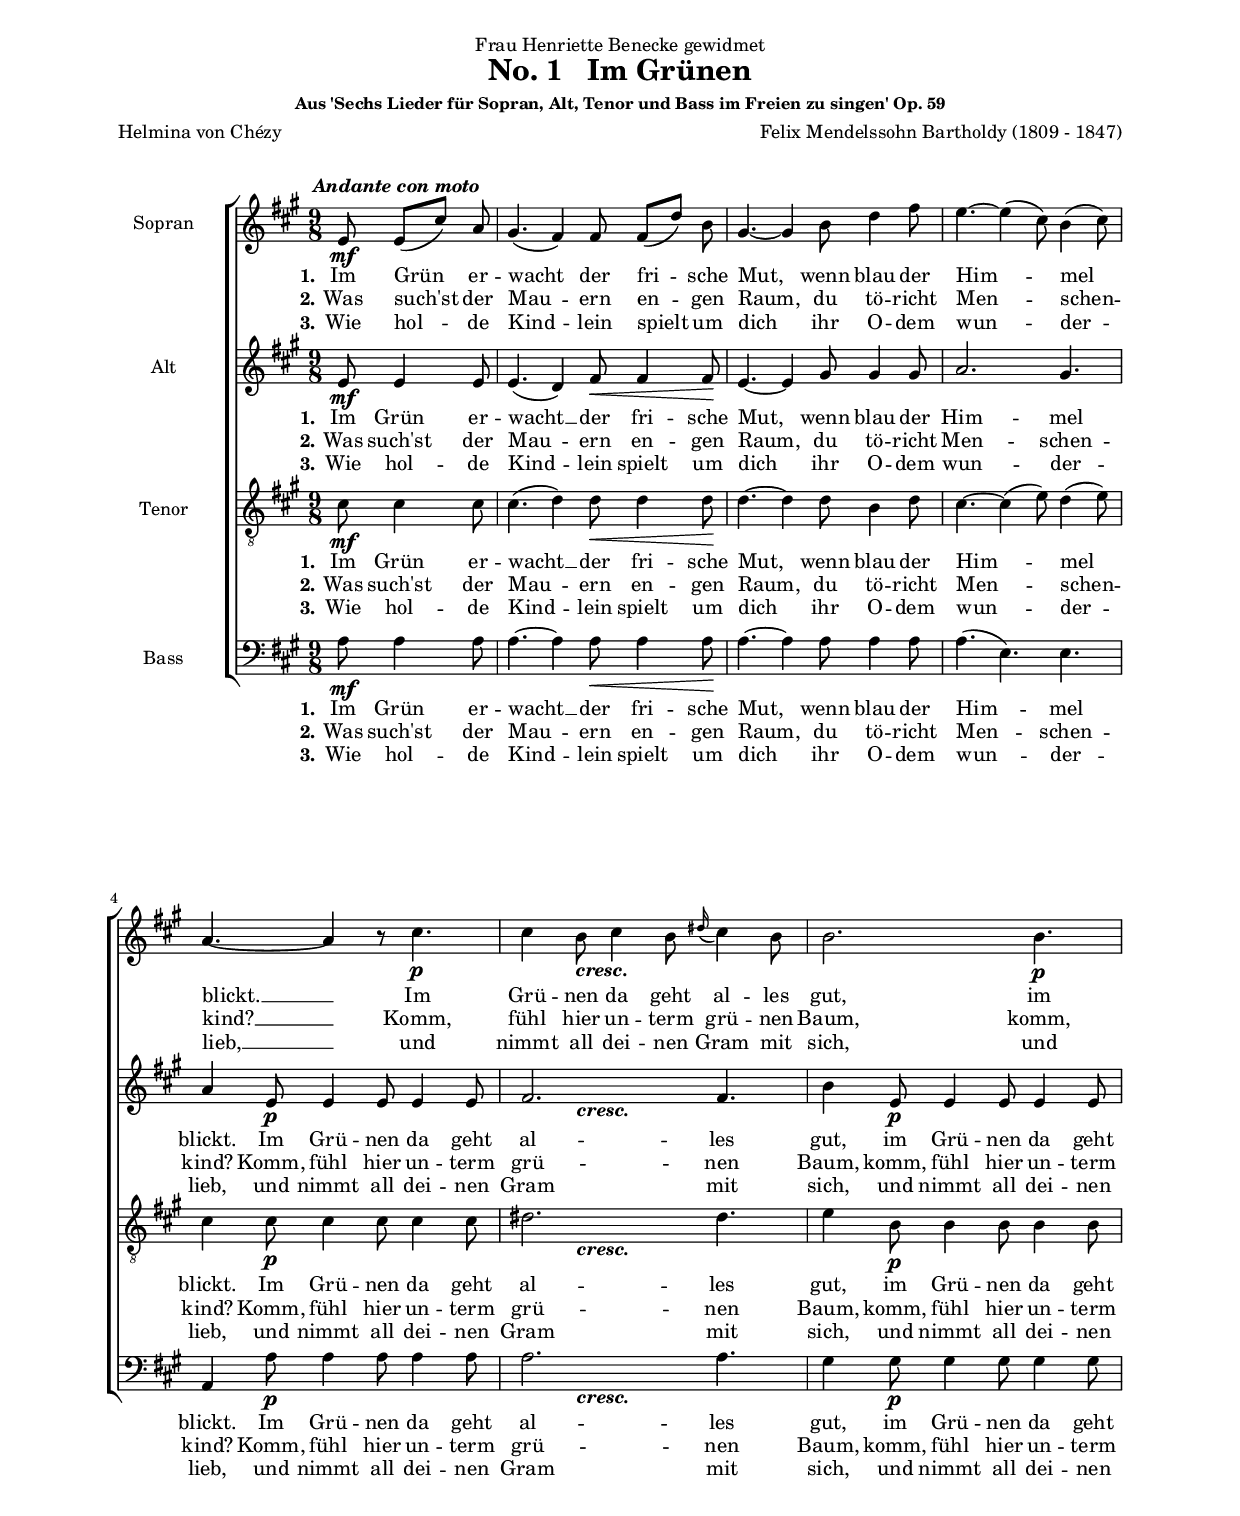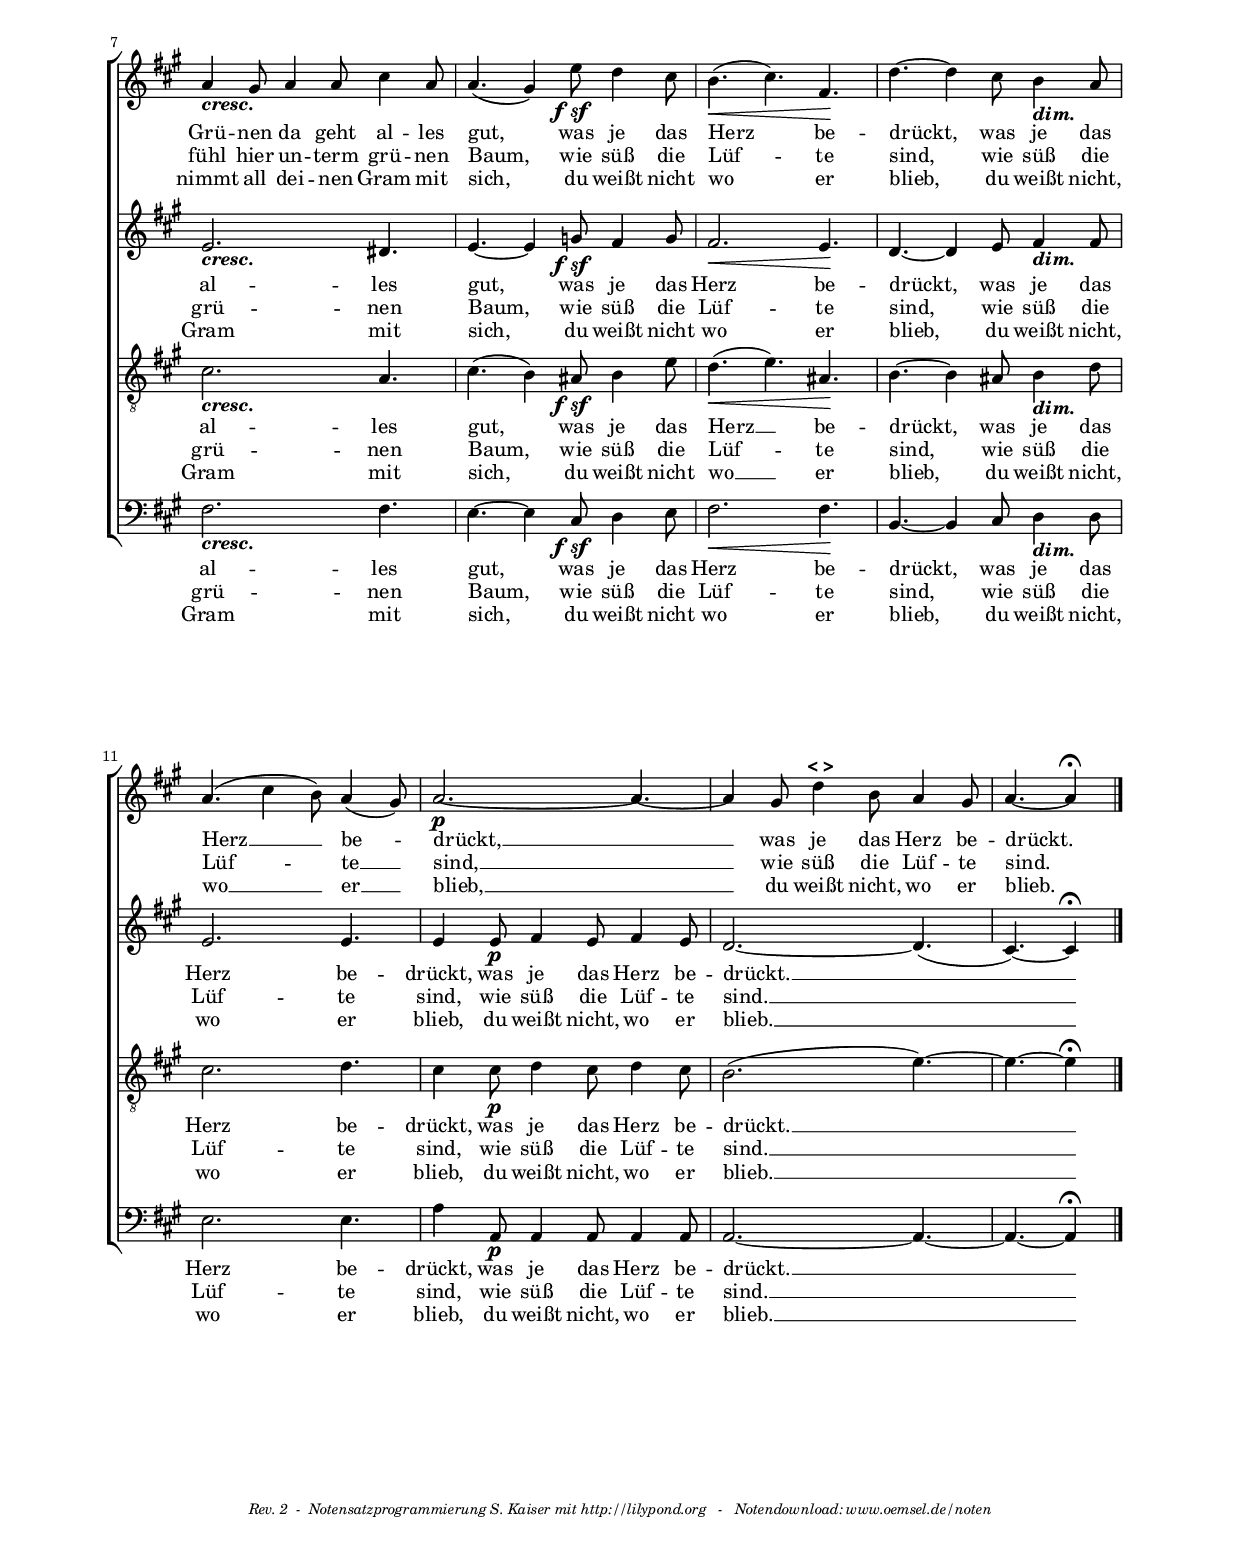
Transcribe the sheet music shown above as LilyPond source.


\version "2.16.1"

%% additional definitions required by the score:
%\language "=deutsch"

#(ly:set-option 'point-and-click #f)


%--------------------
% Maintainer: Sven Kaiser / e-mail: noten(at)oemsel.de
% im_gruenem_op-59_no-1_felix_mendelssohn.ly
% 2013-03-02
\header {
    title ="No. 1   Im Grünen"
    poet ="Helmina von Chézy"
    composer ="Felix Mendelssohn Bartholdy (1809 - 1847)"
    dedication ="Frau Henriette Benecke gewidmet"
    subsubtitle = "Aus 'Sechs Lieder für Sopran, Alt, Tenor und Bass im Freien zu singen' Op. 59"
    breakbefore = ##f
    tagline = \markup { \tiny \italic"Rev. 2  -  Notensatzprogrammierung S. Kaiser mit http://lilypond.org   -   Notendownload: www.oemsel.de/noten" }}


#(set-global-staff-size 16)
\paper {
    paper-width = 21.0\cm
    paper-height = 29.7\cm
    top-margin = 0.8\cm
    bottom-margin = 1.3\cm
    left-margin = 2\cm
    right-margin = 2\cm
    print-page-number = ##f
}
\layout {
    \context { \Score
        skipBars = ##t
        autoBeaming = ##f
        }
    }
PartPOneVoiceOne =  \relative e' {
    % Dicke der Taktlinien
    \override Score.BarLine #'hair-thickness = #1.2
    % Dicke des dicken Striches (End-, Wiederholungstaktlinien
    \override Score.BarLine #'thick-thickness = #3.6
    \clef "treble" \key a \major \time 9/8
    \overrideProperty #"Score.NonMusicalPaperColumn"
      #'line-break-system-details #'((Y-offset . 18) )
    \partial 2
    \once \override TextScript #'X-offset = #-3.0
    e8  ^\markup{ \bold\italic {Andante con moto}} \mf e8( [ cis'8 ]) a8 | % 2
    gis4. ( fis4 ) fis8  fis8( [ d'8 ])b8 \! | % 3
    gis4. ~ gis4 b8 d4 fis8 | % 4
    e4. ~ e4 ( cis8 ) b4 ( cis8 )  | % 5

    \overrideProperty #"Score.NonMusicalPaperColumn"
   #'line-break-system-details #'((Y-offset . 104) )

   
    a4. -\tweak #'Y-offset #0.6 ~ a4 r8  cis4. \p | % 6
    cis4 b8 _\markup{ \bold\italic {cresc.}} cis4 b8 \grace { dis16 ( }
    cis4 ) b8  | % 7
    b2. b4. \p | % 8
  \overrideProperty #"Score.NonMusicalPaperColumn"
   #'line-break-system-details #'((Y-offset . 18) )
    a4 _\markup{ \bold\italic {cresc.}} gis8 a4 a8 cis4 a8 | % 9
    a4.  ( gis4  )  e'8 -\markup{ \dynamic \center-align {"f sf"}} d4 cis8 | % 10
    b4. \< ( cis4. ) fis,4. \! | % 11
    d'4. ~ d4 cis8 b4 _\markup{ \bold\italic {dim.}} a8  | % 12
    \overrideProperty #"Score.NonMusicalPaperColumn"
   #'line-break-system-details #'((Y-offset . 104) )
    a4. ( cis4 b8 ) a4 ( gis8 ) | % 13
    a2. \p -\tweak #'Y-offset #0.6 ~ a4. -\tweak #'Y-offset #0.6 ~ | % 14
    a4 gis8 d'4 ^\markup{ \center-align\bold {< >}} b8 a4 gis8 | % 15
    a4. -\tweak #'Y-offset # 0.1 ~ a4 ^\fermata \bar "|."
    }

PartPOneVoiceOneLyricsOne =  \lyricmode {  \set stanza = "1." Im Grün er --
    wacht der fri  -- sche Mut, wenn blau der Him  --
    mel blickt.  __ Im Grü -- nen da geht al -- les gut, im Grü --
    nen da geht al -- les gut,  was je das Herz  be --
    drückt, was je das Herz  __ be  -- drückt,  __ was je
    das Herz be -- drückt. }
PartPOneVoiceOneLyricsTwo =  \lyricmode { \set stanza = "2." Was such'st der Mau 
    -- ern en  -- gen Raum, du tö -- richt Men  -- schen  --
    kind?  __ Komm, fühl hier un -- term grü -- nen Baum, komm, fühl
    hier un -- term grü -- nen Baum, wie süß die Lüf  -- te
    sind, wie süß die Lüf  -- te  __ sind,  __ wie süß die
    Lüf -- te sind. }
PartPOneVoiceOneLyricsThree =  \lyricmode { \set stanza = "3." Wie hol  -- de Kind
     -- lein spielt um dich ihr O -- dem wun  -- der 
    -- lieb,  __ und nimmt all dei -- nen Gram mit sich, und nimmt all
    dei -- nen Gram mit sich, du weißt nicht wo er blieb, 
    du weißt nicht, wo  __ er  __ blieb,  __ du weißt
    nicht, wo er blieb. }

PartPTwoVoiceOne =  \relative e' {
    \clef "treble" \key a \major \time 9/8
    e8 \mf e4 e8 %s8*5 | % 2
    e4. ( d4 ) fis8 \< fis4 fis8 \! | % 3
    e4. ~ e4 gis8 gis4 gis8 | % 4
    a2. gis4.  | % 5
    a4 e8 \p e4 e8 e4 e8 | % 6
    \once \override TextScript #'X-offset = #6.7
    fis2. _\markup{ \bold\italic {cresc.}} fis4. | % 7
    b4 e,8 \p e4 e8 e4 e8 %\pageBreak | % 8
    e2. _\markup{ \bold\italic {cresc.}} dis4. | % 9
    e4. ~ e4 g8 -\markup{ \dynamic \center-align {"f sf"}} fis4 g8 | % 10
    fis2. \< e4. \! | % 11
    d4. ~ d4 e8 fis4 _\markup{ \bold\italic {dim.}} fis8 \break | % 12
    e2. e4. | % 13
    e4 e8 \p fis4 e8 fis4 e8 | % 14
    d2. ~ d4. ( | % 15
    cis4. ) ~ cis4 ^\fermata \bar "|."
    }

PartPTwoVoiceOneLyricsOne =  \lyricmode { \set stanza = "1." Im Grün er -- wacht  __
    der fri -- sche Mut, wenn blau der Him -- mel blickt. Im Grü
    -- nen da geht al -- les gut, im Grü -- nen da geht al -- les
    gut,  was je das Herz be -- drückt, was je das Herz be --
    drückt, was je das Herz be -- drückt.  __ }
PartPTwoVoiceOneLyricsTwo =  \lyricmode { \set stanza = "2." Was such'st der Mau 
    -- ern en -- gen Raum, du tö -- richt Men -- schen -- kind?
    Komm, fühl hier un -- term grü -- nen Baum, komm, fühl hier un
    -- term grü -- nen Baum, wie süß die Lüf -- te sind, wie
    süß die Lüf -- te sind, wie süß die Lüf -- te sind.  __ }
PartPTwoVoiceOneLyricsThree =  \lyricmode { \set stanza = "3." Wie hol -- de Kind 
    -- lein spielt um dich ihr O -- dem wun -- der -- lieb, und
    nimmt all dei -- nen Gram mit sich, und nimmt all dei -- nen Gram
    mit sich,  du weißt nicht wo er blieb, du weißt nicht,
    wo er blieb, du weißt nicht, wo er blieb.  __ }

PartPThreeVoiceOne =  \relative cis' {
    \clef "treble_8" \key a \major \time 9/8
    cis8 \mf cis4 cis8 %s8*5 | % 2
    cis4. ( d4 ) d8 \< d4 d8 \! | % 3
    d4. ~ d4 d8 b4 d8 | % 4
    cis4. ~ cis4 ( e8 ) d4 ( e8 )  | % 5
    cis4 cis8 \p cis4 cis8 cis4 cis8 | % 6
    \once \override TextScript #'X-offset = #6.7
    dis2.  _\markup{ \bold\italic {cresc.}} dis4. | % 7
    e4 b8 \p b4 b8 b4 b8 %\pageBreak | % 8
    cis2. _\markup{ \bold\italic {cresc.}} a4. | % 9
    cis4. ( b4 ) ais8 -\markup{ \dynamic \center-align {"f sf"}} b4 e8 | % 10
    d4. \< ( e4. ) ais,4. \! | % 11
    b4. ~ b4 ais8 b4 _\markup{ \bold\italic {dim.}} d8 \break | % 12
    cis2. d4. | % 13
    cis4 cis8 \p d4 cis8 d4 cis8 | % 14
    b2. ( e4. ) ~ | % 15
    e4. ~ e4 -\tweak #'Y-offset #2.8 ^\fermata \bar "|."
    }

PartPThreeVoiceOneLyricsOne =  \lyricmode { \set stanza = "1." Im Grün er -- wacht 
    __ der fri -- sche Mut, wenn blau der Him  -- mel 
    blickt. Im Grü -- nen da geht al -- les gut, im Grü -- nen da
    geht al -- les gut, was je das Herz  __ be -- drückt,
    was je das Herz be -- drückt, was je das Herz be -- drückt.  __
    }
PartPThreeVoiceOneLyricsTwo =  \lyricmode { \set stanza = "2." Was such'st der Mau
     -- ern en -- gen Raum, du tö -- richt Men  -- schen  --
    kind? Komm, fühl hier un -- term grü -- nen Baum, komm, fühl
    hier un -- term grü -- nen Baum, wie süß die Lüf  -- te
    sind, wie süß die Lüf -- te sind, wie süß die Lüf -- te
    sind.  __ }
PartPThreeVoiceOneLyricsThree =  \lyricmode { \set stanza = "3." Wie hol -- de Kind 
    -- lein spielt um dich ihr O -- dem wun  -- der  --
    lieb, und nimmt all dei -- nen Gram mit sich, und nimmt all dei
    -- nen Gram mit sich, du weißt nicht wo  __ er blieb,
    du weißt nicht, wo er blieb, du weißt nicht, wo er blieb. 
    __ }

PartPFourVoiceOne =  \relative a {
    \clef "bass" \key a \major \time 9/8
    a8 \mf a4 a8 %s8*5 | % 2
    a4. ~ a4 a8 \< a4 a8 \! | % 3
    a4. ~ a4 a8 a4 a8 | % 4
    a4. ( e4. ) e4.  | % 5
    a,4 a'8 \p a4 a8 a4 a8 | % 6
    \once \override TextScript #'X-offset = #6.7
    a2.  _\markup{ \bold\italic {cresc.}} a4. | % 7
    gis4 gis8 \p gis4 gis8 gis4 gis8 | % 8
    fis2. _\markup{ \bold\italic {cresc.}} fis4. | % 9
    e4. ~ e4 cis8 -\markup{ \dynamic \center-align {"f sf"}} d4 e8 | % 10
    fis2. \< fis4. \! | % 11
    b,4. ~ b4 cis8 d4 _\markup{ \bold\italic {dim.}} d8 \break | % 12
    e2. e4. | % 13
    a4 a,8 \p a4 a8 a4 a8 | % 14
    a2. -\tweak #'Y-offset #-0.2 ~ a4. -\tweak #'Y-offset #-0.2 ~ | % 15
    a4. -\tweak #'Y-offset #-0.2 ~ a4 ^\fermata \bar "|."
    }

PartPFourVoiceOneLyricsOne =  \lyricmode { \set stanza = "1." Im Grün er -- wacht 
    __ der fri -- sche Mut, wenn blau der Him  -- mel blickt.
    Im Grü -- nen da geht al -- les gut, im Grü -- nen da geht al --
    les gut, was je das Herz be -- drückt, was je das Herz
    be -- drückt, was je das Herz be -- drückt.  __ }
PartPFourVoiceOneLyricsTwo =  \lyricmode { \set stanza = "2." Was such'st der Mau 
    -- ern en -- gen Raum, du tö -- richt Men  -- schen --
    kind? Komm, fühl hier un -- term grü -- nen Baum, komm, fühl
    hier un -- term grü -- nen Baum, wie süß die Lüf -- te sind,
    wie süß die Lüf -- te sind, wie süß die Lüf -- te sind.  __
    }
PartPFourVoiceOneLyricsThree =  \lyricmode { \set stanza = "3." Wie hol -- de Kind 
    -- lein spielt um dich ihr O -- dem wun  -- der -- lieb,
    und nimmt all dei -- nen Gram mit sich, und nimmt all dei -- nen
    Gram mit sich, du weißt nicht wo er blieb, du weißt
    nicht, wo er blieb, du weißt nicht, wo er blieb.  __ }



% The score definition
\score {
    <<
        \new ChoirStaff \with { \override SpanBar #'transparent = ##t }
        <<
            \new Staff <<
                \set Staff.instrumentName = "Sopran"
                \context Staff << 
                    \context Voice = "PartPOneVoiceOne" { \PartPOneVoiceOne }
                    \new Lyrics \lyricsto "PartPOneVoiceOne" \PartPOneVoiceOneLyricsOne
                    \new Lyrics \lyricsto "PartPOneVoiceOne" \PartPOneVoiceOneLyricsTwo
                    \new Lyrics \lyricsto "PartPOneVoiceOne" \PartPOneVoiceOneLyricsThree
                    >>
                >>
            \new Staff <<
                \set Staff.instrumentName = "Alt"
                \context Staff << 
                    \context Voice = "PartPTwoVoiceOne" { \PartPTwoVoiceOne }
                    \new Lyrics \lyricsto "PartPTwoVoiceOne" \PartPTwoVoiceOneLyricsOne
                    \new Lyrics \lyricsto "PartPTwoVoiceOne" \PartPTwoVoiceOneLyricsTwo
                    \new Lyrics \lyricsto "PartPTwoVoiceOne" \PartPTwoVoiceOneLyricsThree
                    >>
                >>
            \new Staff <<
                \set Staff.instrumentName = "Tenor"
                \context Staff << 
                    \context Voice = "PartPThreeVoiceOne" { \PartPThreeVoiceOne }
                    \new Lyrics \lyricsto "PartPThreeVoiceOne" \PartPThreeVoiceOneLyricsOne
                    \new Lyrics \lyricsto "PartPThreeVoiceOne" \PartPThreeVoiceOneLyricsTwo
                    \new Lyrics \lyricsto "PartPThreeVoiceOne" \PartPThreeVoiceOneLyricsThree
                    >>
                >>
            \new Staff <<
                \set Staff.instrumentName = "Bass"
                \context Staff << 
                    \context Voice = "PartPFourVoiceOne" { \PartPFourVoiceOne }
                    \new Lyrics \lyricsto "PartPFourVoiceOne" \PartPFourVoiceOneLyricsOne
                    \new Lyrics \lyricsto "PartPFourVoiceOne" \PartPFourVoiceOneLyricsTwo
                    \new Lyrics \lyricsto "PartPFourVoiceOne" \PartPFourVoiceOneLyricsThree
                    >>
                >>
            
            >>
       
      >>


       \layout { 
  	% Steuert die Höhe der Taktnummerierung über dem System        
        \context { \Score \override BarNumber #'padding = #2.0 } 
        % steuert die Einrückung des ersten Systems; Standardwert = automatisch eingerückt
        indent = #20
    }
 }

